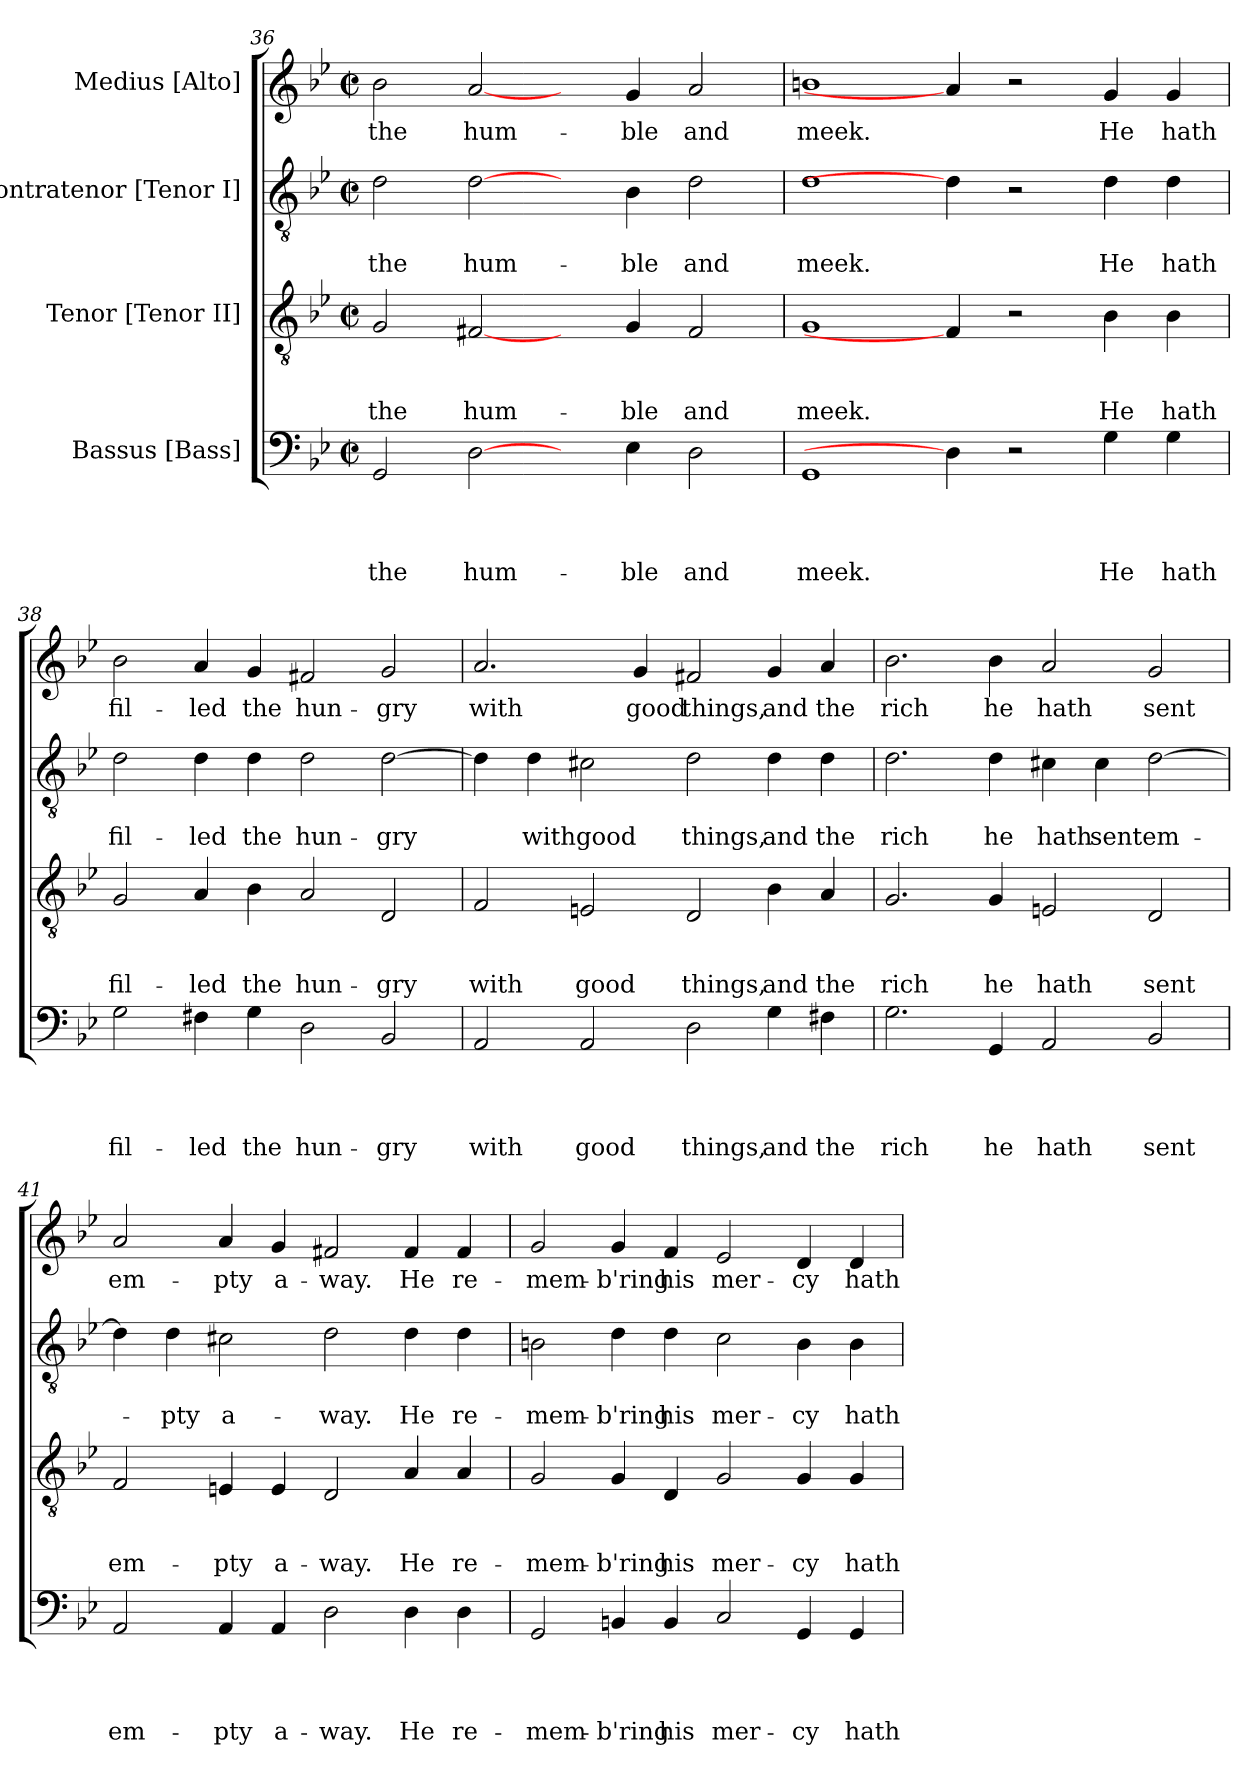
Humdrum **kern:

**kern	**text	**text	**text	**text	**kern	**text	**text	**text	**kern	**text	**text	**kern	**text
*part4	*part4	*part4	*part4	*part4	*part3	*part3	*part3	*part3	*part2	*part2	*part2	*part1	*part1
*staff4	*staff4	*staff4	*staff4	*staff4	*staff3	*staff3	*staff3	*staff3	*staff2	*staff2	*staff2	*staff1	*staff1
*I"Bassus [Bass]	*	*	*	*	*I"Tenor [Tenor II]	*	*	*	*I"Contratenor [Tenor I]	*	*	*I"Medius [Alto]	*
*clefF4	*	*	*	*	*clefGv2	*	*	*	*clefGv2	*	*	*clefG2	*
*k[b-e-]	*	*	*	*	*k[b-e-]	*	*	*	*k[b-e-]	*	*	*k[b-e-]	*
*B-:	*	*	*	*	*B-:	*	*	*	*B-:	*	*	*B-:	*
*M2/2	*	*	*	*	*M2/2	*	*	*	*M2/2	*	*	*M2/2	*
*met(c|)	*	*	*	*	*met(c|)	*	*	*	*met(c|)	*	*	*met(c|)	*
=36	=36	=36	=36	=36	=36	=36	=36	=36	=36	=36	=36	=36	=36
!	!	!	!	!LO:LY:b	!	!	!	!LO:LY:b	!	!	!LO:LY:b	!	!LO:LY:b
2GG/	.	.	.	the	2G/	.	.	the	2d\	.	the	2b-\	the
!	!	!	!	!LO:LY:b	!	!	!	!LO:LY:b	!	!	!LO:LY:b	!	!LO:LY:b
[2D\	.	.	.	hum-	[2F#X/	.	.	hum-	[2d\	.	hum-	[2a/	hum-
4ryy	.	.	.	.	4ryy	.	.	.	4ryy	.	.	4ryy	.
!	!	!	!	!LO:LY:b	!	!	!	!LO:LY:b	!	!	!LO:LY:b	!	!LO:LY:b
4E-\	.	.	.	-ble	4G/	.	.	-ble	4B-\	.	-ble	4g/	-ble
!	!	!	!	!LO:LY:b	!	!	!	!LO:LY:b	!	!	!LO:LY:b	!	!LO:LY:b
2D\	.	.	.	and	2F#/	.	.	and	2d\	.	and	2a/	and
=37	=37	=37	=37	=37	=37	=37	=37	=37	=37	=37	=37	=37	=37
!	!	!	!	!LO:LY:b	!	!	!	!LO:LY:b	!	!	!LO:LY:b	!	!LO:LY:b
1GG	.	.	.	meek.	1G	.	.	meek.	1d	.	meek.	1bn	meek.
4D\]	.	.	.	.	4F#/]	.	.	.	4d\]	.	.	4a/]	.
2r	.	.	.	.	2r	.	.	.	2r	.	.	2r	.
!	!	!	!	!LO:LY:b	!	!	!	!LO:LY:b	!	!	!LO:LY:b	!	!LO:LY:b
4G\	.	.	.	He	4B-\	.	.	He	4d\	.	He	4g/	He
!	!	!	!	!LO:LY:b	!	!	!	!LO:LY:b	!	!	!LO:LY:b	!	!LO:LY:b
4G\	.	.	.	hath	4B-\	.	.	hath	4d\	.	hath	4g/	hath
!!LO:LB:g=z
=38	=38	=38	=38	=38	=38	=38	=38	=38	=38	=38	=38	=38	=38
!	!	!	!	!LO:LY:b	!	!	!	!LO:LY:b	!	!	!LO:LY:b	!	!LO:LY:b
2G\	.	.	.	fil-	2G/	.	.	fil-	2d\	.	fil-	2b-\	fil-
!	!	!	!	!LO:LY:b	!	!	!	!LO:LY:b	!	!	!LO:LY:b	!	!LO:LY:b
4F#X\	.	.	.	-led	4A/	.	.	-led	4d\	.	-led	4a/	-led
!	!	!	!	!LO:LY:b	!	!	!	!LO:LY:b	!	!	!LO:LY:b	!	!LO:LY:b
4G\	.	.	.	the	4B-\	.	.	the	4d\	.	the	4g/	the
!	!	!	!	!LO:LY:b	!	!	!	!LO:LY:b	!	!	!LO:LY:b	!	!LO:LY:b
2D\	.	.	.	hun-	2A/	.	.	hun-	2d\	.	hun-	2f#X/	hun-
!	!	!	!	!LO:LY:b	!	!	!	!LO:LY:b	!	!	!LO:LY:b	!	!LO:LY:b
2BB-/	.	.	.	-gry	2D/	.	.	-gry	[>2d\	.	-gry	2g/	-gry
=39	=39	=39	=39	=39	=39	=39	=39	=39	=39	=39	=39	=39	=39
!	!	!	!	!LO:LY:b	!	!	!	!LO:LY:b	!	!	!	!	!LO:LY:b
2AA/	.	.	.	with	2F/	.	.	with	4d\]	.	.	2.a/	with
!	!	!	!	!	!	!	!	!	!	!	!LO:LY:b	!	!
.	.	.	.	.	.	.	.	.	4d\	.	withgood	.	.
!	!	!	!	!LO:LY:b	!	!	!	!LO:LY:b	!	!	!	!	!
2AA/	.	.	.	good	2En/	.	.	good	2c#X\	.	.	.	.
!	!	!	!	!	!	!	!	!	!	!	!	!	!LO:LY:b
.	.	.	.	.	.	.	.	.	.	.	.	4g/	good
!	!	!	!	!LO:LY:b	!	!	!	!LO:LY:b	!	!	!LO:LY:b	!	!LO:LY:b
2D\	.	.	.	things,	2D/	.	.	things,	2d\	.	things,	2f#X/	things,
!	!	!	!	!LO:LY:b	!	!	!	!LO:LY:b	!	!	!LO:LY:b	!	!LO:LY:b
4G\	.	.	.	and	4B-\	.	.	and	4d\	.	and	4g/	and
!	!	!	!	!LO:LY:b	!	!	!	!LO:LY:b	!	!	!LO:LY:b	!	!LO:LY:b
4F#X\	.	.	.	the	4A/	.	.	the	4d\	.	the	4a/	the
=40	=40	=40	=40	=40	=40	=40	=40	=40	=40	=40	=40	=40	=40
!	!	!	!	!LO:LY:b	!	!	!	!LO:LY:b	!	!	!LO:LY:b	!	!LO:LY:b
2.G\	.	.	.	rich	2.G/	.	.	rich	2.d\	.	rich	2.b-\	rich
!	!	!	!	!LO:LY:b	!	!	!	!LO:LY:b	!	!	!LO:LY:b	!	!LO:LY:b
4GG/	.	.	.	he	4G/	.	.	he	4d\	.	he	4b-\	he
!	!	!	!	!LO:LY:b	!	!	!	!LO:LY:b	!	!	!LO:LY:b	!	!LO:LY:b
2AA/	.	.	.	hath	2En/	.	.	hath	4c#X\	.	hath	2a/	hath
!	!	!	!	!	!	!	!	!	!	!	!LO:LY:b	!	!
.	.	.	.	.	.	.	.	.	4c#\	.	sentem-	.	.
!	!	!	!	!LO:LY:b	!	!	!	!LO:LY:b	!	!	!	!	!LO:LY:b
2BB-/	.	.	.	sent	2D/	.	.	sent	[>2d\	.	.	2g/	sent
=41	=41	=41	=41	=41	=41	=41	=41	=41	=41	=41	=41	=41	=41
!	!	!	!	!LO:LY:b	!	!	!	!LO:LY:b	!	!	!	!	!LO:LY:b
2AA/	.	.	.	em-	2F/	.	.	em-	4d\]	.	.	2a/	em-
!	!	!	!	!	!	!	!	!	!	!	!LO:LY:b	!	!
.	.	.	.	.	.	.	.	.	4d\	.	-pty	.	.
!	!	!	!	!LO:LY:b	!	!	!	!LO:LY:b	!	!	!LO:LY:b	!	!LO:LY:b
4AA/	.	.	.	-pty	4En/	.	.	-pty	2c#X\	.	a-	4a/	-pty
!	!	!	!	!LO:LY:b	!	!	!	!LO:LY:b	!	!	!	!	!LO:LY:b
4AA/	.	.	.	a-	4E/	.	.	a-	.	.	.	4g/	a-
!	!	!	!	!LO:LY:b	!	!	!	!LO:LY:b	!	!	!LO:LY:b	!	!LO:LY:b
2D\	.	.	.	-way.	2D/	.	.	-way.	2d\	.	-way.	2f#X/	-way.
!	!	!	!	!LO:LY:b	!	!	!	!LO:LY:b	!	!	!LO:LY:b	!	!LO:LY:b
4D\	.	.	.	He	4A/	.	.	He	4d\	.	He	4f#/	He
!	!	!	!	!LO:LY:b	!	!	!	!LO:LY:b	!	!	!LO:LY:b	!	!LO:LY:b
4D\	.	.	.	re-	4A/	.	.	re-	4d\	.	re-	4f#/	re-
!!LO:LB:g=z
=42	=42	=42	=42	=42	=42	=42	=42	=42	=42	=42	=42	=42	=42
!	!	!	!	!LO:LY:b	!	!	!	!LO:LY:b	!	!	!LO:LY:b	!	!LO:LY:b
2GG/	.	.	.	-mem-	2G/	.	.	-mem-	2Bn\	.	-mem-	2g/	-mem-
!	!	!	!	!LO:LY:b	!	!	!	!LO:LY:b	!	!	!LO:LY:b	!	!LO:LY:b
4BBn/	.	.	.	-b'ring	4G/	.	.	-b'ring	4d\	.	-b'ring	4g/	-b'ring
!	!	!	!	!LO:LY:b	!	!	!	!LO:LY:b	!	!	!LO:LY:b	!	!LO:LY:b
4BB/	.	.	.	his	4D/	.	.	his	4d\	.	his	4f/	his
!	!	!	!	!LO:LY:b	!	!	!	!LO:LY:b	!	!	!LO:LY:b	!	!LO:LY:b
2C/	.	.	.	mer-	2G/	.	.	mer-	2c\	.	mer-	2e-/	mer-
!	!	!	!	!LO:LY:b	!	!	!	!LO:LY:b	!	!	!LO:LY:b	!	!LO:LY:b
4GG/	.	.	.	-cy	4G/	.	.	-cy	4B\	.	-cy	4d/	-cy
!	!	!	!	!LO:LY:b	!	!	!	!LO:LY:b	!	!	!LO:LY:b	!	!LO:LY:b
4GG/	.	.	.	hath	4G/	.	.	hath	4B\	.	hath	4d/	hath
=	=	=	=	=	=	=	=	=	=	=	=	=	=
*-	*-	*-	*-	*-	*-	*-	*-	*-	*-	*-	*-	*-	*-
